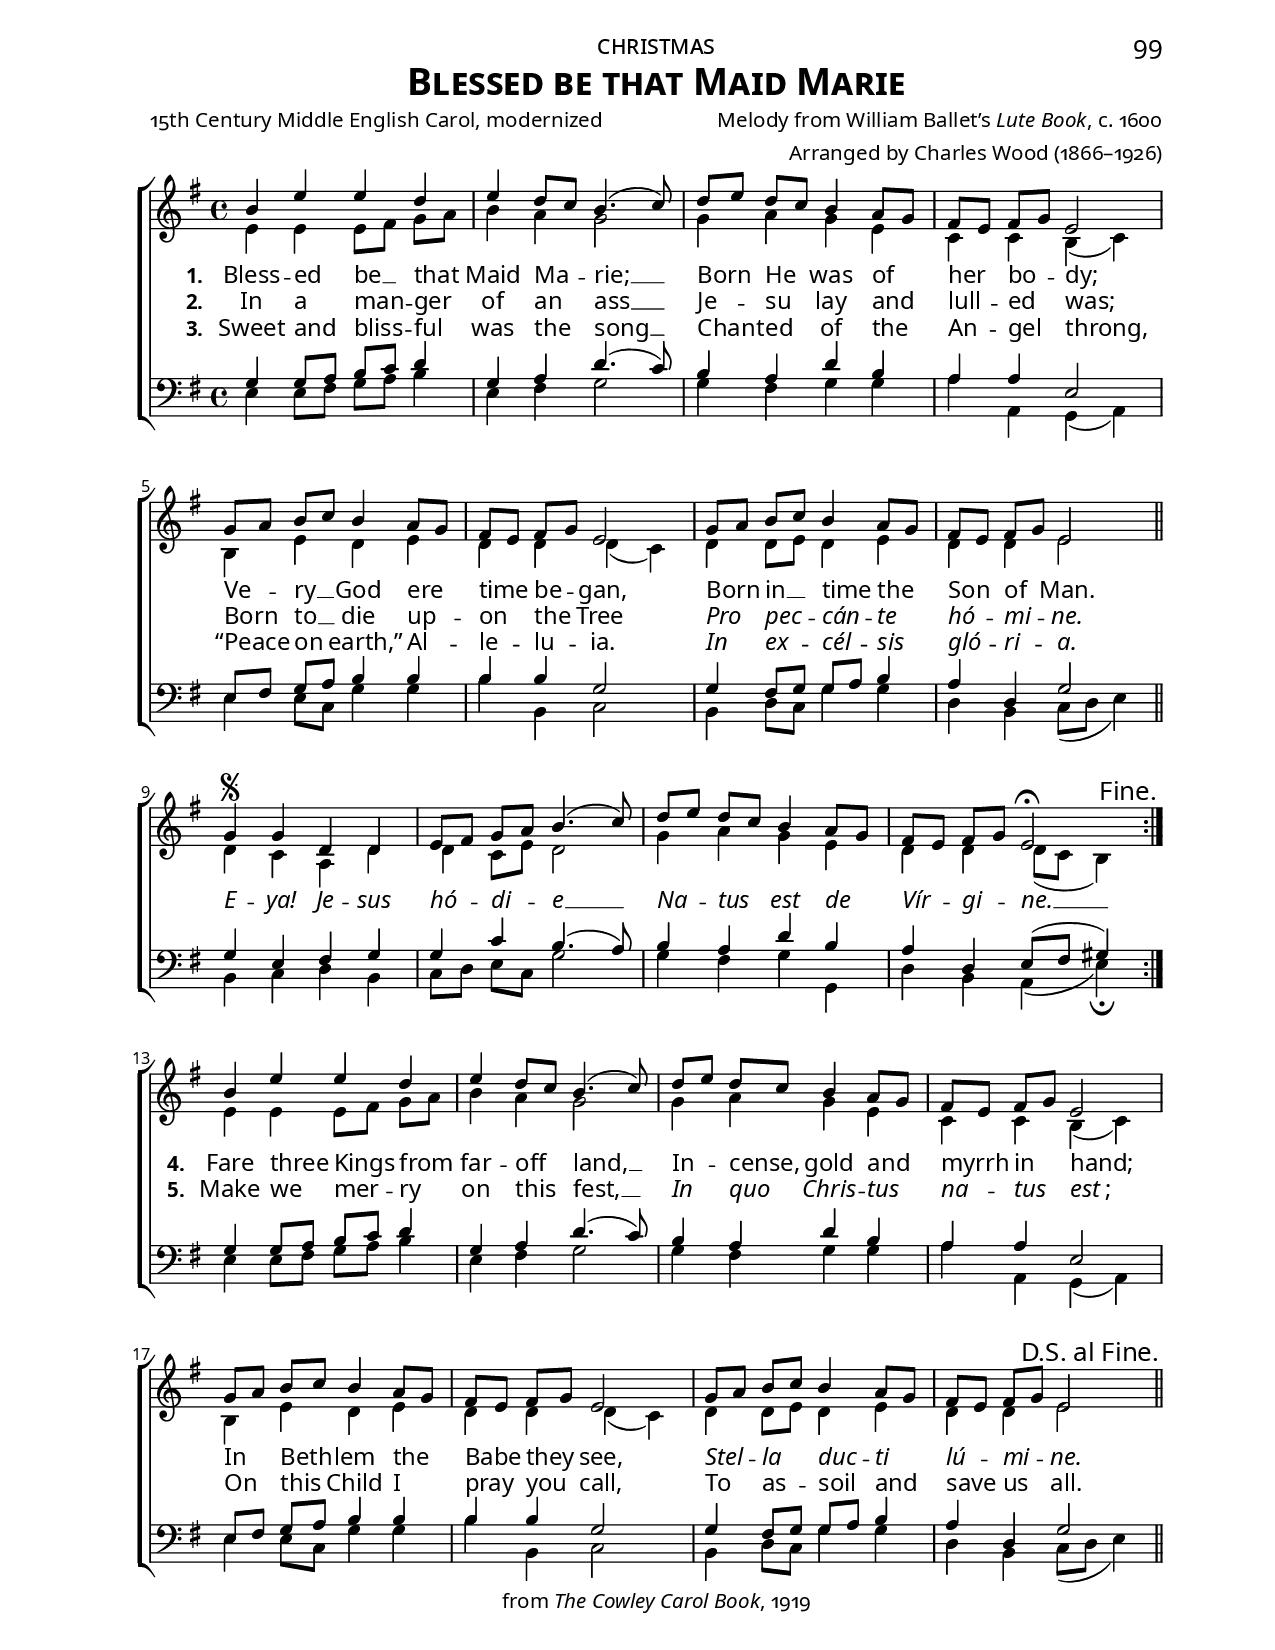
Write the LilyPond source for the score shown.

\version "2.14.2"
\include "util.ly"
\header {
  title = \markup{\override #'(font-name . "Garamond Premier Pro Semibold"){ \abs-fontsize #18 \smallCapsOldStyle"Blessed be that Maid Marie"}}
  poet = \markup\oldStyleNum"15th Century Middle English Carol, modernized"
  composer = \markup\concat {"Melody from William Ballet’s " \italic"Lute Book" \oldStyleNum", c. 1600"}
  arranger = \markup\oldStyleNum"Arranged by Charles Wood (1866–1926)"
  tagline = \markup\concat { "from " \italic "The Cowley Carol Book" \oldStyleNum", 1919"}
}
\paper {
  %print-all-headers = ##t
  paper-height = 11\in
  paper-width = 8.5\in
  indent = 0\in
  %system-system-spacing = #'((basic-distance . 10) (padding . 0))
  system-system-spacing =
    #'((basic-distance . 0)
       (minimum-distance . 0)
       (padding . -5)
       (stretchability . 100))
  ragged-last-bottom = ##f
  ragged-bottom = ##f
  two-sided = ##t
  inner-margin = 1\in
  outer-margin = 0.75\in
  top-margin = 0.26\in
  bottom-margin = 0.25\in
  first-page-number = #099
  print-first-page-number = ##t
  headerLine = \markup{\override #'(font-name . "Garamond Premier Pro") \smallCapsOldStyle"christmas"}
  oddHeaderMarkup = \markup\fill-line{
     \override #'(font-name . "Garamond Premier Pro")\abs-fontsize #12.5
     \combine 
        \fill-line{"" \on-the-fly #print-page-number-check-first
        \oldStylePageNum""
        }
        \fill-line{\headerLine}
  }
  evenHeaderMarkup = \markup {
     \override #'(font-name . "Garamond Premier Pro")\abs-fontsize #12.5
     \combine
        \on-the-fly #print-page-number-check-first
        \oldStylePageNum""
        \fill-line{\headerLine}
  }
}
#(set-global-staff-size 18) \paper{ #(define fonts (make-pango-font-tree "Garamond Premier Pro" "Garamond Premier Pro" "Garamond Premier Pro" (/ 18 20))) }
global = {
  \key g \major
  \time 4/4
  \autoBeamOff
}

sopMusic = \relative c' {
  b'4 e e d |
  e d8[ c] b4.( c8) |
  d[ e] d[ c] b4 a8[ g] |
  
  fis8[ e] fis[ g] e2 |
  g8[ a] b[ c] b4 a8[ g] |
  fis[ e] fis[ g] e2 |
  
  g8[ a] b[ c] b4 a8[ g] |
  fis[ e] fis[ g] e2 \bar "||" \break
  g4\segno g d d |
  
  e8[ fis] g[ a] b4.( c8) |
  d[ e] d[ c] b4 a8[ g] |
  fis[ e] fis[ g] e2\fermata \bar ":|." \break
  \once \override Score.RehearsalMark #'break-visibility = #end-of-line-visible
  \once \override Score.RehearsalMark #'self-alignment-X = #RIGHT
  \mark "Fine."
  
  
  b'4 e e d |
  e d8[ c] b4.( c8) |
  d[ e] d[ c] b4 a8[ g] |
  
  fis8[ e] fis[ g] e2 |
  g8[ a] b[ c] b4 a8[ g] |
  fis[ e] fis[ g] e2 |
  
  g8[ a] b[ c] b4 a8[ g] |
  fis[ e] fis[ g] e2 \bar "||"
  \once \override Score.RehearsalMark #'break-visibility = #end-of-line-visible
  \once \override Score.RehearsalMark #'self-alignment-X = #RIGHT
  \mark "D.S. al Fine."
}
sopWords = \lyricmode {
  
}

altoMusic = \relative c' {
  e4 e e8[ fis] g[ a] |
  b4 a g2 |
  g4 a g e |
  
  c c b( c) |
  b e d e |
  d d d( c) |
  
  d d8[ e] d4 e |
  d d e2 \bar "||"
  d4 c a d |
  
  d c8[ e] d2 |
  g4 a g e |
  d d d8([ c] b4) |
  
  
  
  
  e4 e e8[ fis] g[ a] |
  b4 a g2 |
  g4 a g e |
  
  c c b( c) |
  b e d e |
  d d d( c) |
  
  d d8[ e] d4 e |
  d d e2 \bar "||"
}
altoWords = \lyricmode {
  \dropLyricsIX
  \set stanza = #"1. "
  \set associatedVoice = "basses"
  Bless -- ed
  \set associatedVoice = "altos"
  be __ that 
  \unset associatedVoice
  Maid Ma -- rie; __
  Born He was of her \set associatedVoice = "altos" bo -- \unset associatedVoice dy;
  
  Ve -- ry __ God ere time be -- gan,
  \set associatedVoice = "tenors"
  Born in __
  \unset associatedVoice
  time the Son of Man.
  \markup\italic E -- \markup\italic ya! \markup\italic Je -- \markup\italic sus \markup\italic hó -- \markup\italic di -- \markup\italic e __
  \markup\italic Na -- \markup\italic tus \markup\italic est \markup\italic de \markup\italic Vír --
  \set associatedVoice = "tenors"
  \markup\italic gi -- \markup\italic ne. __
  
  
  
  
  \set stanza = #"4. "
  \set associatedVoice = "basses"
  Fare three
  \set associatedVoice = "altos"
  Kings from
  \unset associatedVoice
  far -- off land, __
  In -- cense, gold and myrrh \set associatedVoice = "altos" in \unset associatedVoice hand;
  In Beth -- lem the Babe they see,
  \set associatedVoice = "tenors"
  \markup\italic Stel -- \markup\italic la
  \unset associatedVoice
  \markup\italic duc -- \markup\italic ti \markup\italic lú -- \markup\italic mi -- \markup\italic ne.
}
altoWordsII = \lyricmode {
  \dropLyricsIX
%\markup\italic
  \set stanza = #"2. "
  \set associatedVoice = "basses"
  In a
  \set associatedVoice = "altos"
  man -- ger
  \unset associatedVoice
  of an ass __
  Je -- su lay and lull -- \set associatedVoice = "altos" ed \unset associatedVoice was;
  
  Born to __ die up -- on the Tree
  \set associatedVoice = "tenors"
  \markup\italic Pro \markup\italic pec --
  \unset associatedVoice
  \markup\italic cán -- \markup\italic te \markup\italic hó -- \markup\italic mi -- \markup\italic ne.
  
  
  \repeat unfold 14 \skip1
  
  \set stanza = #"5. "
  \set associatedVoice = "basses"
  Make we
  \set associatedVoice = "altos"
  mer -- ry
  \unset associatedVoice
  on this fest, __
  \markup\italic In \markup\italic quo \markup\italic Chris -- \markup\italic tus \markup\italic na -- \set associatedVoice = "altos" \markup\italic tus \unset associatedVoice \markup{\italic "est" ";"}
  On this Child I pray you call,
  \set associatedVoice = "tenors"
  To as --
  \unset associatedVoice
  soil and save us all.
}
altoWordsIII = \lyricmode {
  \dropLyricsIX
  \set stanza = #"3. "
  \set associatedVoice = "basses"
  Sweet and
  \set associatedVoice = "altos"
  bliss -- ful
  \unset associatedVoice
  was the song __
  Chant -- ed of the An -- \set associatedVoice = "altos" gel \unset associatedVoice throng,
  
  “Peace on earth,” Al -- le -- lu -- ia.
  \set associatedVoice = "tenors"
  \markup\italic In \markup\italic ex --
  \unset associatedVoice
  \markup\italic cél -- \markup\italic sis \markup\italic gló -- \markup\italic ri -- \markup\italic a.
}
altoWordsIV = \lyricmode {
}
altoWordsV = \lyricmode {
}
altoWordsVI = \lyricmode {
  \set stanza = #"6. "
  \set ignoreMelismata = ##t
}
tenorMusic = \relative c' {
  g4 g8[ a] b[ c] d4 |
  g, a d4.( c8) |
  b4 a d b |
  
  a a e2 |
  e8[ fis] g[ a] b4 b |
  b b g2 |
  
  g4 fis8[ g] g[ a] b4 |
  a d, g2 \bar "||"
  g4 e fis g |
  
  g c b4.( a8) |
  b4 a d b |
  a d, e8[( fis] gis4) |
  
  
  
  
  g4 g8[ a] b[ c] d4 |
  g, a d4.( c8) |
  b4 a d b |
  
  a a e2 |
  e8[ fis] g[ a] b4 b |
  b b g2 |
  
  g4 fis8[ g] g[ a] b4 |
  a d, g2 \bar "||"
}
tenorWords = \lyricmode {

}

bassMusic = \relative c {
  e4 e8[ fis] g[ a] b4 |
  e, fis g2 |
  g4 fis g g |
  
  a a, g( a) |
  e' e8[ c] g'4 g |
  b b, c2 |
  
  b4 d8[ c] g'4 g |
  d b c8([ d] e4) \bar "||"
  b4 c d b |
  
  c8[ d] e[ c] g'2 |
  g4 fis g g, |
  d' b a4( e')\fermata |
  
  
  
  
  e4 e8[ fis] g[ a] b4 |
  e, fis g2 |
  g4 fis g g |
  
  a a, g( a) |
  e' e8[ c] g'4 g |
  b b, c2 |
  
  b4 d8[ c] g'4 g |
  d b c8([ d] e4) \bar "||"
}
bassWords = \lyricmode {

}

pianoRH = \relative c' {
  
}
pianoLH = \relative c' {
  
}

\score {
  <<
   \new ChoirStaff <<
    \new Staff = women <<
      \new Voice = "sopranos" { \voiceOne << \global \sopMusic >> }
      \new Voice = "altos" { \voiceTwo << \global \altoMusic >> }
    >>
    \new Lyrics \with { alignAboveContext = #"women" \override VerticalAxisGroup #'nonstaff-relatedstaff-spacing = #'((basic-distance . 1))} \lyricsto "sopranos" \sopWords
   \new Staff = men <<
      \clef bass
      \new Voice = "tenors" { \voiceOne << \global \tenorMusic >> }
      \new Voice = "basses" { \voiceTwo << \global \bassMusic >> }
    >>
    \new Lyrics = "altosVI"  \with { alignBelowContext = #"women" } \lyricsto "sopranos" \altoWordsVI
    \new Lyrics = "altosV"  \with { alignBelowContext = #"women" } \lyricsto "sopranos" \altoWordsV
    \new Lyrics = "altosIV"  \with { alignBelowContext = #"women" } \lyricsto "sopranos" \altoWordsIV
    \new Lyrics = "altosIII"  \with { alignBelowContext = #"women" } \lyricsto "sopranos" \altoWordsIII
    \new Lyrics = "altosII"  \with { alignBelowContext = #"women" } \lyricsto "sopranos" \altoWordsII
    \new Lyrics = "altos"  \with { alignBelowContext = #"women" \override VerticalAxisGroup #'nonstaff-relatedstaff-spacing = #'((padding . -0.5))} \lyricsto "sopranos" \altoWords
    \new Lyrics \with { alignAboveContext = #"men" \override VerticalAxisGroup #'nonstaff-relatedstaff-spacing = #'((basic-distance . 1)) } \lyricsto "tenors" \tenorWords
    \new Lyrics \with { alignBelowContext = #"men" \override VerticalAxisGroup #'nonstaff-relatedstaff-spacing = #'((basic-distance . 1)) } \lyricsto "basses" \bassWords
  >>
%    \new PianoStaff << \new Staff { \new Voice { \pianoRH } } \new Staff { \clef "bass" \pianoLH } >>
  >>
  \layout {
  \context {
    \Lyrics
    \override LyricText #'font-size = #1.3
  }
    \context {
      \Score
      %\override SpacingSpanner #'base-shortest-duration = #(ly:make-moment 1 8)
      %\override SpacingSpanner #'common-shortest-duration = #(ly:make-moment 1 4)
    }
    \context {
      % Remove all empty staves
      % \Staff \RemoveEmptyStaves \override VerticalAxisGroup #'remove-first = ##t
    }
    \context {
      \Lyrics
      \override LyricText #'X-offset = #center-on-word
    }
  }
}

